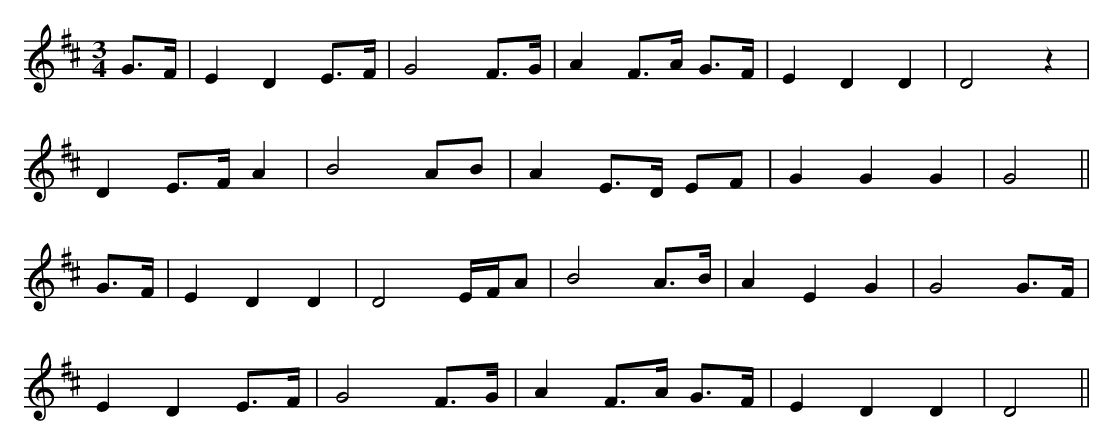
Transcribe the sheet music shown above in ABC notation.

X:1
M:3/4
K:Bmin
G>F | E2 D2 E>F | G4 F>G | A2 F>A G>F | E2 D2 D2 |D4 z2 |
D2 E>F A2 | B4 AB | A2 E>D EF | G2 G2 G2 | G4 ||
G>F | E2 D2 D2 | D4 E/F/A | B4 A>B | A2 E2 G2 | G4 G>F |
E2 D2 E>F | G4 F>G | A2 F>A G>F | E2 D2 D2 | D4 ||
